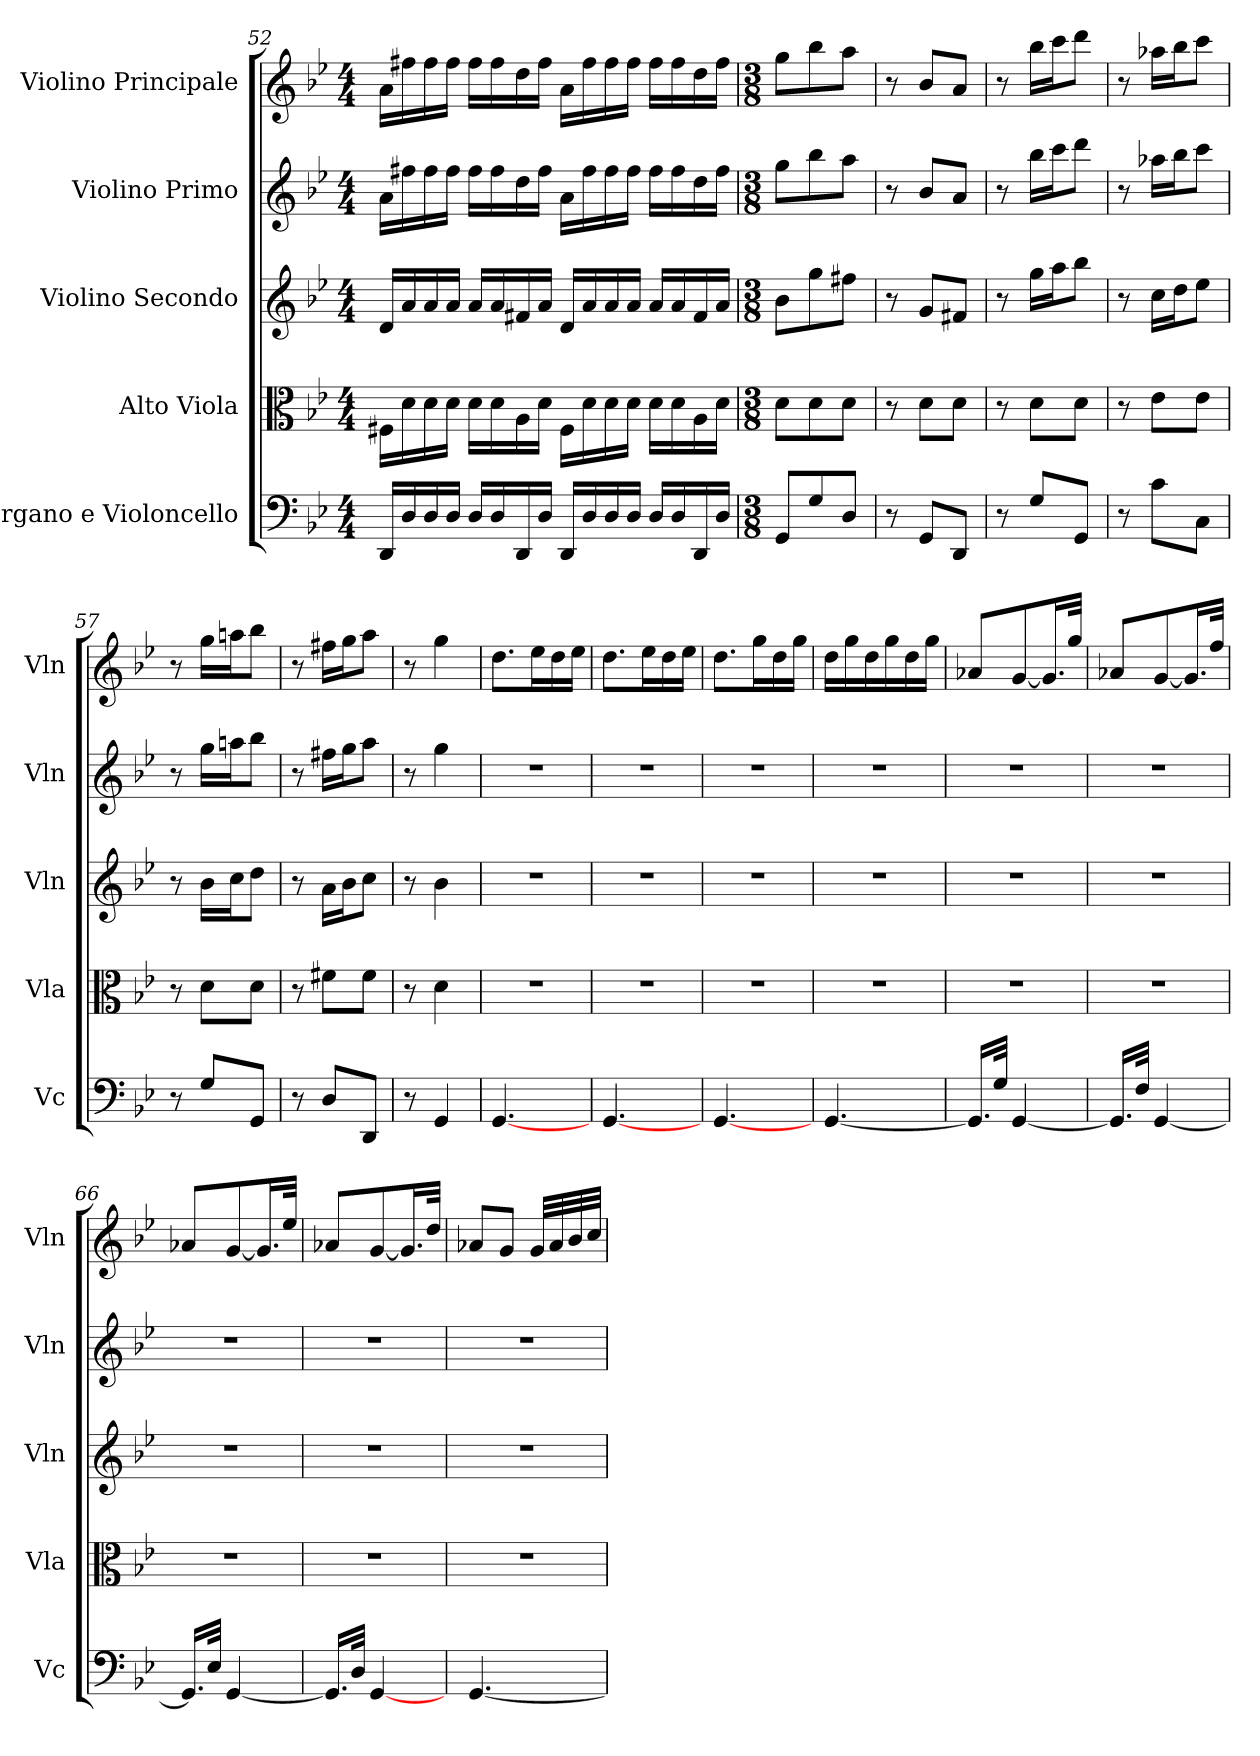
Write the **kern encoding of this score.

**kern	**kern	**kern	**kern	**kern
*part5	*part4	*part3	*part2	*part1
*staff5	*staff4	*staff3	*staff2	*staff1
*I"Organo e Violoncello	*I"Alto Viola	*I"Violino Secondo	*I"Violino Primo	*I"Violino Principale
*I'Vc	*I'Vla	*I'Vln	*I'Vln	*I'Vln
*clefF4	*clefC3	*clefG2	*clefG2	*clefG2
*k[b-e-]	*k[b-e-]	*k[b-e-]	*k[b-e-]	*k[b-e-]
*M4/4	*M4/4	*M4/4	*M4/4	*M4/4
=52	=52	=52	=52	=52
16DD/LL	16F#X\LL	16d/LL	16a\LL	16a\LL
16D/	16d\	16a/	16ff#X\	16ff#X\
16D/	16d\	16a/	16ff#\	16ff#\
16D/JJ	16d\JJ	16a/JJ	16ff#\JJ	16ff#\JJ
16D/LL	16d\LL	16a/LL	16ff#\LL	16ff#\LL
16D/	16d\	16a/	16ff#\	16ff#\
16DD/	16A\	16f#X/	16dd\	16dd\
16D/JJ	16d\JJ	16a/JJ	16ff#\JJ	16ff#\JJ
16DD/LL	16F#\LL	16d/LL	16a\LL	16a\LL
16D/	16d\	16a/	16ff#\	16ff#\
16D/	16d\	16a/	16ff#\	16ff#\
16D/JJ	16d\JJ	16a/JJ	16ff#\JJ	16ff#\JJ
16D/LL	16d\LL	16a/LL	16ff#\LL	16ff#\LL
16D/	16d\	16a/	16ff#\	16ff#\
16DD/	16A\	16f#/	16dd\	16dd\
16D/JJ	16d\JJ	16a/JJ	16ff#\JJ	16ff#\JJ
=53	=53	=53	=53	=53
*M3/8	*M3/8	*M3/8	*M3/8	*M3/8
8GG/L	8d\L	8b-\L	8gg\L	8gg\L
8G/	8d\	8gg\	8bb-\	8bb-\
8D/J	8d\J	8ff#X\J	8aa\J	8aa\J
=54	=54	=54	=54	=54
8r	8r	8r	8r	8r
8GG/L	8d\L	8g/L	8b-/L	8b-/L
8DD/J	8d\J	8f#X/J	8a/J	8a/J
=55	=55	=55	=55	=55
8r	8r	8r	8r	8r
8G/L	8d\L	16gg\LL	16bb-\LL	16bb-\LL
.	.	16aa\J	16ccc\J	16ccc\J
8GG/J	8d\J	8bb-\J	8ddd\J	8ddd\J
=56	=56	=56	=56	=56
8r	8r	8r	8r	8r
8c\L	8e-\L	16cc\LL	16aa-X\LL	16aa-X\LL
.	.	16dd\J	16bb-\J	16bb-\J
8C\J	8e-\J	8ee-\J	8ccc\J	8ccc\J
=57	=57	=57	=57	=57
8r	8r	8r	8r	8r
8G/L	8d\L	16b-\LL	16gg\LL	16gg\LL
.	.	16cc\J	16aan\J	16aan\J
8GG/J	8d\J	8dd\J	8bb-\J	8bb-\J
=58	=58	=58	=58	=58
8r	8r	8r	8r	8r
8D/L	8f#X\L	16a\LL	16ff#X\LL	16ff#X\LL
.	.	16b-\J	16gg\J	16gg\J
8DD/J	8f#\J	8cc\J	8aa\J	8aa\J
=59	=59	=59	=59	=59
8r	8r	8r	8r	8r
4GG/	4d\	4b-\	4gg\	4gg\
=60	=60	=60	=60	=60
[4.GG/	4.r	4.r	4.r	8.dd\L
.	.	.	.	16ee-\L
.	.	.	.	16dd\
.	.	.	.	16ee-\JJ
=61	=61	=61	=61	=61
[4.GG/	4.r	4.r	4.r	8.dd\L
.	.	.	.	16ee-\L
.	.	.	.	16dd\
.	.	.	.	16ee-\JJ
=62	=62	=62	=62	=62
[4.GG/	4.r	4.r	4.r	8.dd\L
.	.	.	.	16gg\L
.	.	.	.	16dd\
.	.	.	.	16gg\JJ
=63	=63	=63	=63	=63
[4.GG/	4.r	4.r	4.r	16dd\LL
.	.	.	.	16gg\
.	.	.	.	16dd\
.	.	.	.	16gg\
.	.	.	.	16dd\
.	.	.	.	16gg\JJ
=64	=64	=64	=64	=64
16.GG/LL]	4.r	4.r	4.r	8a-X/L
32G/JJk	.	.	.	.
[4GG/	.	.	.	[8g/
.	.	.	.	16.g/L]
.	.	.	.	32gg/JJk
=65	=65	=65	=65	=65
16.GG/LL]	4.r	4.r	4.r	8a-X/L
32F/JJk	.	.	.	.
[4GG/	.	.	.	[8g/
.	.	.	.	16.g/L]
.	.	.	.	32ff/JJk
=66	=66	=66	=66	=66
16.GG/LL]	4.r	4.r	4.r	8a-X/L
32E-/JJk	.	.	.	.
[4GG/	.	.	.	[8g/
.	.	.	.	16.g/L]
.	.	.	.	32ee-/JJk
=67	=67	=67	=67	=67
16.GG/LL]	4.r	4.r	4.r	8a-X/L
32D/JJk	.	.	.	.
[4GG/	.	.	.	[8g/
.	.	.	.	16.g/L]
.	.	.	.	32dd/JJk
=68	=68	=68	=68	=68
[4.GG/	4.r	4.r	4.r	8a-X/L
.	.	.	.	8g/J
.	.	.	.	32g/LLL
.	.	.	.	32a-/
.	.	.	.	32b-/
.	.	.	.	32cc/JJJ
=	=	=	=	=
*-	*-	*-	*-	*-
